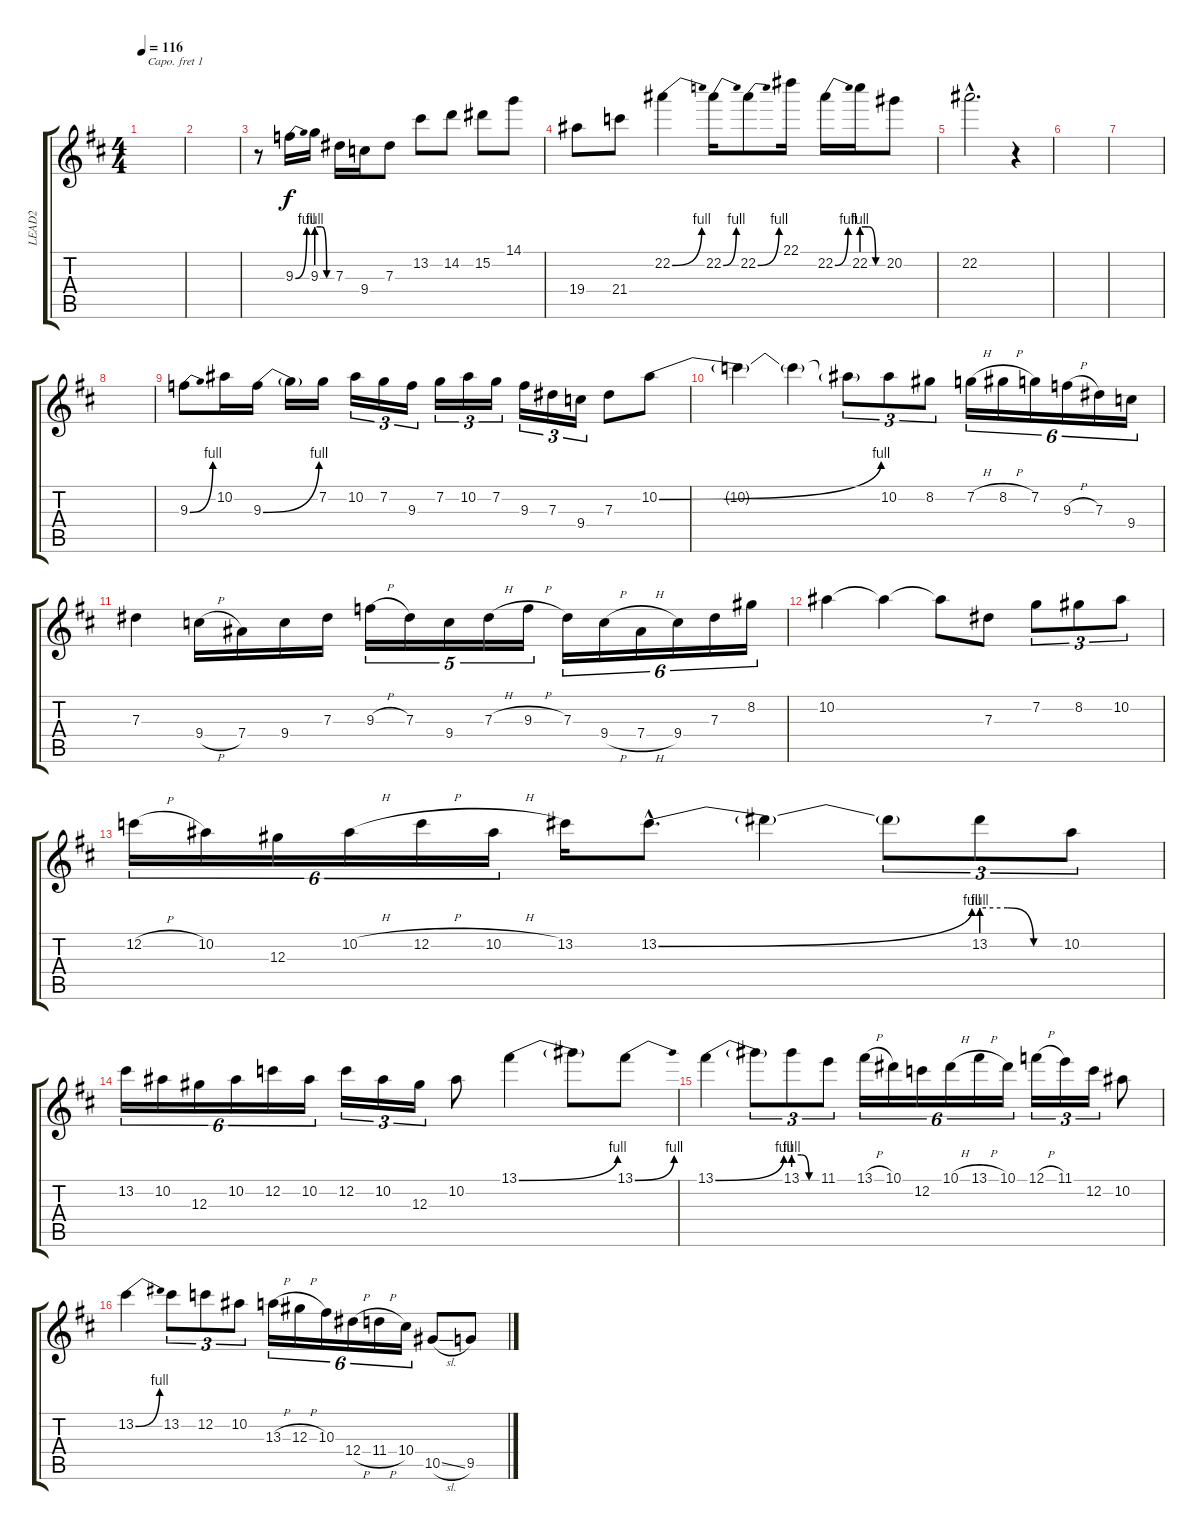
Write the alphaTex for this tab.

\track ("LEAD2" "LEAD2") {instrument distortionguitar}
\staff {score tabs}
\capo 1
\tuning (E4 B3 G3 D3 A2 E2) {hide}
\ts (4 4)
\tempo 116
\clef g2
\ks d
|
|
r.8 9.3{be (bend 0 0 60 4)}.16 9.3{be (custom 0 4 20 4 40 0 60 0)}.16 7.3.16 9.4.16 7.3.8 13.2.8 14.2.8 15.2.8 14.1.8 |
19.4.8 21.4.8 22.2{be (bend 0 0 60 4)}.4 22.2{be (bend 0 0 60 4)}.16 22.2{be (bend 0 0 60 4)}.8 22.1.16 22.2{be (bend 0 0 60 4)}.16 22.2{be (custom 0 4 20 4 40 0 60 0)}.16 20.2.8 |
22.2{hac}.2{d} r.4 |
|
|
|
9.3{be (bend 0 0 60 4)}.8 10.2.16 9.3{be (bend 0 0 60 4)}.16 9.3{t}.16 7.2.16 10.2.16{tu (3 2)} 7.2.16{tu (3 2)} 9.3.16{tu (3 2)} 7.2.16{tu (3 2)} 10.2.16{tu (3 2)} 7.2.16{tu (3 2)} 9.3.16{tu (3 2)} 7.3.16{tu (3 2)} 9.4.16{tu (3 2)} 7.3.8 10.2{be (bend 0 0 60 4)}.8 |
10.2{t}.4 10.2{t}.4 10.2{t}.8{tu (3 2)} 10.2.8{tu (3 2)} 8.2.8{tu (3 2)} 7.2{h}.16{tu (6 4)} 8.2{h}.16{tu (6 4)} 7.2.16{tu (6 4)} 9.3{h}.16{tu (6 4)} 7.3.16{tu (6 4)} 9.4.16{tu (6 4)} |
7.3.4 9.4{h}.16 7.4.16 9.4.16 7.3.16 9.3{h}.16{tu (5 4)} 7.3.16{tu (5 4)} 9.4.16{tu (5 4)} 7.3{h}.16{tu (5 4)} 9.3{h}.16{tu (5 4)} 7.3.16{tu (6 4)} 9.4{h}.16{tu (6 4)} 7.4{h}.16{tu (6 4)} 9.4.16{tu (6 4)} 7.3.16{tu (6 4)} 8.2.16{tu (6 4)} |
10.2.4 10.2{t}.4 10.2{t}.8 7.3.8 7.2.8{tu (3 2)} 8.2.8{tu (3 2)} 10.2.8{tu (3 2)} |
12.2{h}.16{tu (6 4)} 10.2.16{tu (6 4)} 12.3.16{tu (6 4)} 10.2{h}.16{tu (6 4)} 12.2{h}.16{tu (6 4)} 10.2{h}.16{tu (6 4)} 13.2.16 13.2{be (bend 0 0 60 4) hac}.8{d} 13.2{t}.4 13.2{t}.8{tu (3 2)} 13.2{be (custom 0 4 20 4 40 0 60 0)}.8{tu (3 2)} 10.2.8{tu (3 2)} |
13.2.16{tu (6 4)} 10.2.16{tu (6 4)} 12.3.16{tu (6 4)} 10.2.16{tu (6 4)} 12.2.16{tu (6 4)} 10.2.16{tu (6 4)} 12.2.16{tu (3 2)} 10.2.16{tu (3 2)} 12.3.16{tu (3 2)} 10.2.8 13.1{be (bend 0 0 60 4)}.4 13.1{t}.8 13.1{be (bend 0 0 60 4)}.8 |
13.1{be (bend 0 0 60 4)}.4 13.1{t}.8{tu (3 2)} 13.1{be (custom 0 4 20 4 40 0 60 0)}.8{tu (3 2)} 11.1.8{tu (3 2)} 13.1{h}.16{tu (6 4)} 10.1.16{tu (6 4)} 12.2.16{tu (6 4)} 10.1{h}.16{tu (6 4)} 13.1{h}.16{tu (6 4)} 10.1.16{tu (6 4)} 12.1{h}.16{tu (3 2)} 11.1.16{tu (3 2)} 12.2.16{tu (3 2)} 10.2.8 |
13.2{be (bend 0 0 60 4)}.4 13.2.8{tu (3 2)} 12.2.8{tu (3 2)} 10.2.8{tu (3 2)} 13.3{h}.16{tu (6 4)} 12.3{h}.16{tu (6 4)} 10.3.16{tu (6 4)} 12.4{h}.16{tu (6 4)} 11.4{h}.16{tu (6 4)} 10.4.16{tu (6 4)} 10.5{sl}.8 9.5.8
